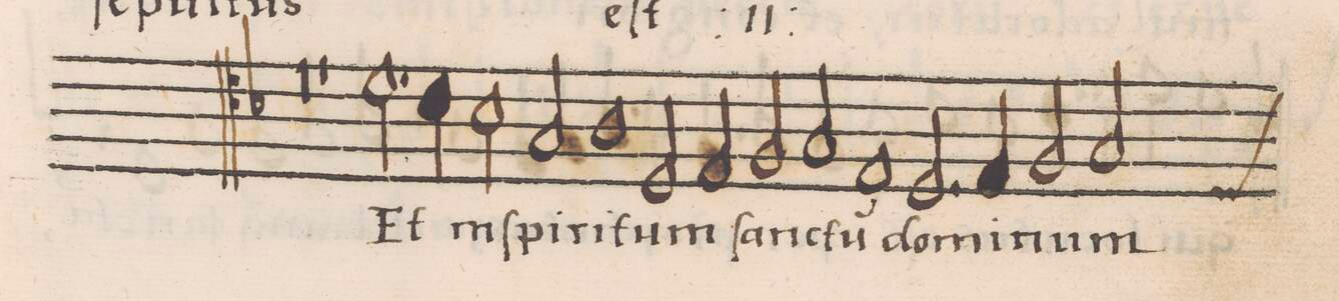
**kern	**text
*I"ALTVS	*
*clefC4	*
*k[b-]	*
*met(C|)	*
*M2/1	*
1r	.
2.d\	Et
4c\	.
=164-	=164-
2B-\	in
2G/	ſpi-
1A\	-ri-
=165-	=165-
2D/	-tum
2E/	.
2F/	ſan-
2G/	-ctu(m)
=166-	=166-
1E/	do-
2.D/	-mi-
4E/	.
=167-	=167-
2F/	-num
*custos:D	*
2G/	.
*-	*-
